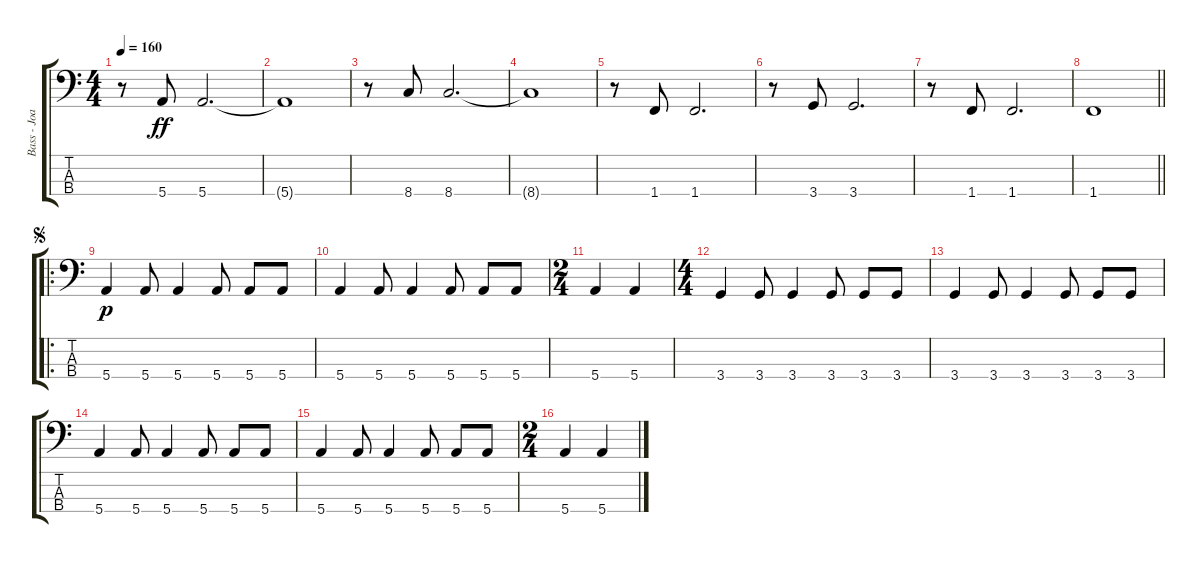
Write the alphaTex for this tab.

\track ("Bass - Joaquín Cardiel" "Bass - Joa") {instrument electricbassfinger}
\staff {score tabs}
\tuning (G2 D2 A1 E1) {hide}
\ts (4 4)
\tempo 160
\clef f4
\ks c
r.8{dy ff instrument electricbassfinger} 5.4.8 5.4.2{d} |
5.4{t}.1 |
r.8 8.4.8 8.4.2{d} |
8.4{t}.1 |
r.8 1.4.8 1.4.2{d} |
r.8 3.4.8 3.4.2{d} |
r.8 1.4.8 1.4.2{d} |
\barLineRight lightlight
1.4.1 |
\ro
\jump segno
5.4.4{dy p} 5.4.8 5.4.4 5.4.8 5.4.8 5.4.8 |
5.4.4 5.4.8 5.4.4 5.4.8 5.4.8 5.4.8 |
\ts (2 4)
5.4.4 5.4.4 |
\ts (4 4)
3.4.4 3.4.8 3.4.4 3.4.8 3.4.8 3.4.8 |
3.4.4 3.4.8 3.4.4 3.4.8 3.4.8 3.4.8 |
5.4.4 5.4.8 5.4.4 5.4.8 5.4.8 5.4.8 |
5.4.4 5.4.8 5.4.4 5.4.8 5.4.8 5.4.8 |
\ts (2 4)
5.4.4 5.4.4
